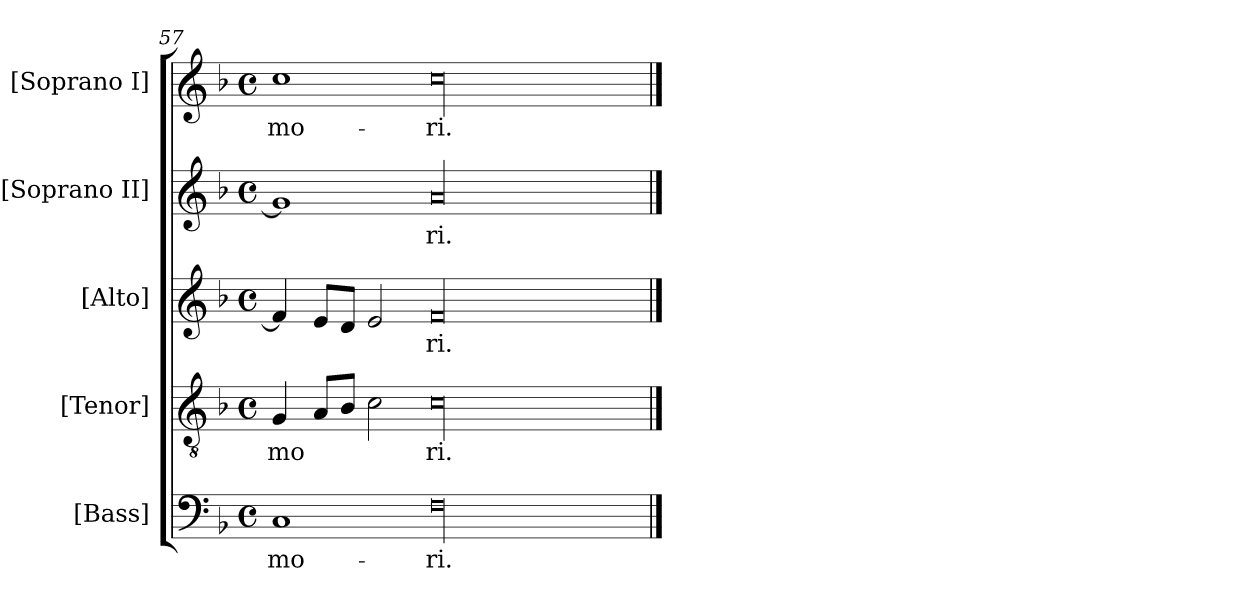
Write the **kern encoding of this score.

**kern	**text	**kern	**text	**kern	**text	**kern	**text	**kern	**text
*part5	*part5	*part4	*part4	*part3	*part3	*part2	*part2	*part1	*part1
*staff5	*staff5	*staff4	*staff4	*staff3	*staff3	*staff2	*staff2	*staff1	*staff1
*I"[Bass]	*	*I"[Tenor]	*	*I"[Alto]	*	*I"[Soprano II]	*	*I"[Soprano I]	*
*clefF4	*	*clefGv2	*	*clefG2	*	*clefG2	*	*clefG2	*
*k[b-]	*	*k[b-]	*	*k[b-]	*	*k[b-]	*	*k[b-]	*
*F:	*	*F:	*	*F:	*	*F:	*	*F:	*
*M4/4	*	*M4/4	*	*M4/4	*	*M4/4	*	*M4/4	*
*met(c)	*	*met(c)	*	*met(c)	*	*met(c)	*	*met(c)	*
=57	=57	=57	=57	=57	=57	=57	=57	=57	=57
!	!LO:LY:b:cj	!	!LO:LY:b:cj	!	!LO:LY:b:cj	!	!LO:LY:b:cj	!	!LO:LY:b:cj
1C	-mo-	4G/	-mo-	4f/]	--	1g]	--	1cc	-mo-
!	!	!	!LO:LY:b:cj	!	!LO:LY:b:cj	!	!	!	!
.	.	8A/L	--	8e/L	--	.	.	.	.
!	!	!	!LO:LY:b:cj	!	!LO:LY:b:cj	!	!	!	!
.	.	8B-/J	--	8d/J	--	.	.	.	.
!	!	!	!LO:LY:b:cj	!	!LO:LY:b:cj	!	!	!	!
.	.	2c\	--	2e/	--	.	.	.	.
!	!LO:LY:b:cj	!	!LO:LY:b:cj	!	!LO:LY:b:cj	!	!LO:LY:b:cj	!	!LO:LY:b:cj
00F	-ri.	00c	-ri.	00f	-ri.	00a	-ri.	00cc	-ri.
==	==	==	==	==	==	==	==	==	==
*-	*-	*-	*-	*-	*-	*-	*-	*-	*-
